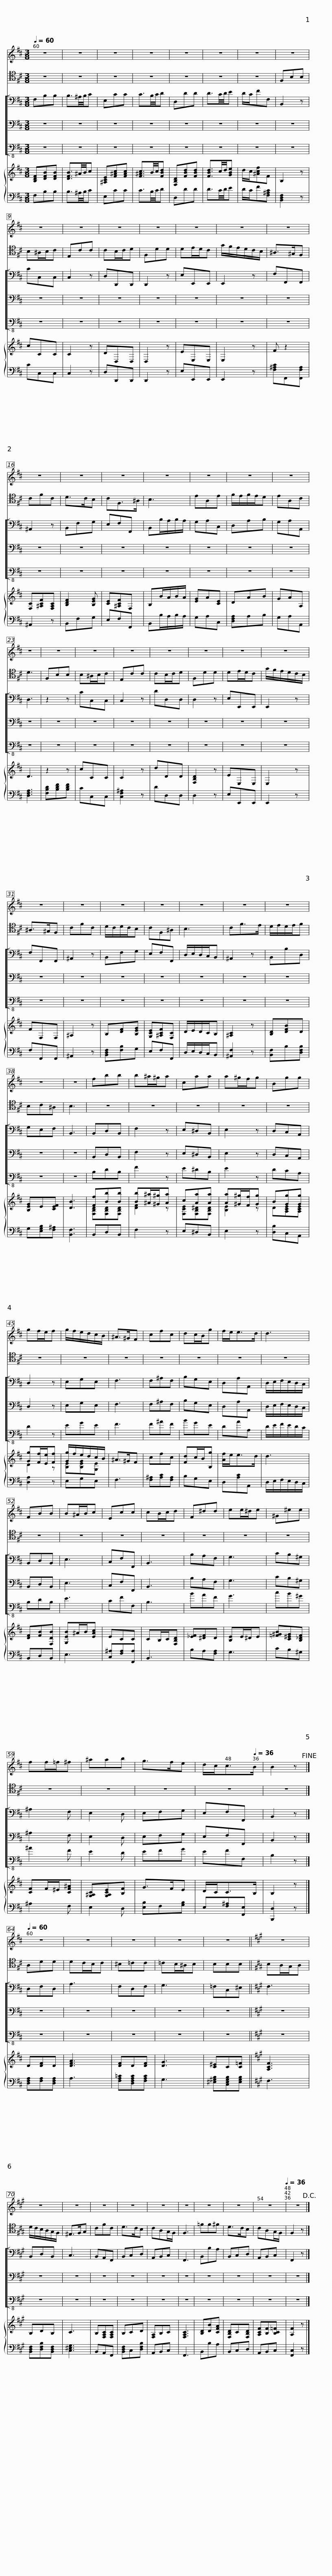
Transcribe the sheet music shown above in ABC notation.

X:1
%%score 1 2 [ 3 4 5 ] { ( 6 8 ) | 7 }
L:1/8
Q:1/4=60
M:3/8
I:linebreak $
K:D
V:1 treble
V:2 tenor
V:3 bass
V:4 bass
V:5 bass-8 transpose=-12
V:6 treble
V:8 treble
V:7 bass
V:1
 z3 | z3 | z3 | z3 | z3 | %5
 z3 | z3 | z3 |$ z3 | z3 | %10
 z3 | z3 | z3 | z3 | z3 | %15
 z3 | z3 |$ z3 | z3 | z3 | %20
 z3 | z3 | z3 | z3 | z3 | %25
 z3 | z3 |$ z3 | z3 | z3 | %30
 z3 | z3 | z3 | z3 | z3 | %35
 z3 |$ z3 | z3 | z3 | fbb | %40
 b^a/^g/a | caa | a^g/f/g | Bgg | gf/e/f |$ %45
 g/f/e/d/c/B/ | ^A>^GF | cfc | dc/B/g | f/e<ed/ | %50
 d3 |$ FBB | B^A/B/c | Ecc | cB/c/d | %55
 F^dd | ee/^d/e |$ ^G^ee | ff/=f/^f | ^aab | %60
 g>fe | d/c<[Q:1/4=48]c[Q:1/4=36]B/ | B2 z!fine! |]$[Q:1/4=60] z3 | z3 | %65
 z3 | z3 | z3 ||$[K:A] z3 | z3 | %70
 z3 | z3 | z3 | z3 |$ z3 | %75
 z3 | z3 |[Q:1/4=54] z3[Q:1/4=48][Q:1/4=42][Q:1/4=36] | z3!D.C.! |] %79
V:2
 z3 | z3 | z3 | z3 | z3 | %5
 z3 | z3 | F,B,B, |$ B,^A,/B,/C | E,CC | %10
 CB,/C/D | F,DD | DE/D/C | G/F/E/D/C/B,/ | ^A,>^G,F, | %15
 CFC | D>CB, |$ CF,>^A, | B,3 | EA,E | %20
 F/E/F/E/D | EA,C | D3 | F,B,B, | B,^A,/B,/C | %25
 E,CC | CB,/C/D |$ F,DD | DE/D/C | G/F/E/D/C/B,/ | %30
 ^A,>^G,F, | CFC | D/C/D/C/B, | CF,^A, | B,3 | %35
 CF>E |$ D/E/D/E/F | B,C^A, | B,3 | z3 | %40
 z3 | z3 | z3 | z3 | z3 |$ %45
 z3 | z3 | z3 | z3 | z3 | %50
 z3 |$ z3 | z3 | z3 | z3 | %55
 z3 | z3 |$ z3 | z3 | z3 | %60
 z3 | z3 | z3 |]$ A,DD | DC/B,/C | %65
 ^B,=CC | =CB,/^A,/B, | B,B,B, ||$[K:A] B,A,/G,/A, | D/C/B,/A,/G,/F,/ | %70
 ^E,>F,G, | CFC | D>CB, | CA,G,/F,/ |$ F,3 | %75
 =FF^F | D>CB, | CA,G,/F,/ | F,2 z |] %79
V:3
 F,B,B, | B,3/2^A,/4B,/4C | E,CC | C3/2B,/4C/4D | D,DD | %5
 D3/2C/4D/4E | D/C/FF, | B,,2 z |$ CC,C, | C,2 z | %10
 D,D,,D,, | D,,2 z | E,E,,E,, | E,,2 z | F,F,,F,, | %15
 ^A,,2 z | B,,F,G, |$ E,F,F,, | B,,B,/A,/B,/A,/ | G,A,C, | %20
 D,A,B, | G,A,A,, | D,3 | z2 z | CC,C, | %25
 C,2 z | DD,D, |$ D,2 z | E,E,,E,, | E,,2 z | %30
 F,F,,F,, | ^A,,2 z | B,,F,G, | E,F,F,, | D,/E,/D,/C,/B,, | %35
 ^A,,2 z |$ B,,B,D, | G,E,F, | B,,3 | B,,D,B,, | %40
 F,2 z | E,^D,B,, | E,2 z | D,C,A,, | D,2 z |$ %45
 E,G,E, | F,3 | F,^A,F, | B,G,E, | D,A,A,, | %50
 D,/E,/F,/E,/D,/C,/ |$ B,,D,B,, | E,3 | C,F,F,, | B,,3 | %55
 B,A,F, | G,3 |$ CB,^G, | ^A,2 F, | E,2 D, | %60
 E,F,G, | E,F,F,, | B,,2 z |]$ D,F,D, | A,3 | %65
 F,D,F, | G,3 | =F,C,^E, ||$[K:A] F,3 | B,,D,B,, | %70
 C,3 | B,,A,,F,, | B,,C,D, | A,,B,,C, |$ F,,3 | %75
 B,,B,A, | B,,C,D, | A,,B,,C, | F,,2 z |] %79
V:4
 z3 | z3 | z3 | z3 | z3 | %5
 z3 | z3 | z3 |$ z3 | z3 | %10
 z3 | z3 | z3 | z3 | z3 | %15
 z3 | z3 |$ z3 | z3 | z3 | %20
 z3 | z3 | z3 | z3 | z3 | %25
 z3 | z3 |$ z3 | z3 | z3 | %30
 z3 | z3 | z3 | z3 | z3 | %35
 z3 |$ z3 | z3 | z3 | B,,D,B,, | %40
 F,2 z | E,^D,B,, | E,2 z | D,C,A,, | D,2 z |$ %45
 E,G,E, | F,3 | F,^A,F, | B,G,E, | D,A,A,, | %50
 D,/E,/F,/E,/D,/C,/ |$ B,,D,B,, | E,3 | C,F,F,, | B,,3 | %55
 B,A,F, | G,3 |$ CB,^G, | ^A,2 F, | E,2 D, | %60
 E,F,G, | E,F,F,, | B,,2 z |]$ z3 | z3 | %65
 z3 | z3 | z3 ||$[K:A] z3 | z3 | %70
 z3 | z3 | z3 | z3 |$ z3 | %75
 z3 | z3 | z3 | z3 |] %79
V:5
 z3 | z3 | z3 | z3 | z3 | %5
 z3 | z3 | z3 |$ z3 | z3 | %10
 z3 | z3 | z3 | z3 | z3 | %15
 z3 | z3 |$ z3 | z3 | z3 | %20
 z3 | z3 | z3 | z3 | z3 | %25
 z3 | z3 |$ z3 | z3 | z3 | %30
 z3 | z3 | z3 | z3 | z3 | %35
 z3 |$ z3 | z3 | z3 | B,DB, | %40
 F2 z | E^DB, | E2 z | DCA, | D2 z |$ %45
 EGE | F3 | F^AF | BGE | DAA, | %50
 D/E/F/E/D/C/ |$ B,DB, | E3 | CFF, | B,3 | %55
 BAF | G3 |$ cB^G | ^A2 F | E2 D | %60
 EFG | EFF, | B,2 z |]$ z3 | z3 | %65
 z3 | z3 | z3 ||$[K:A] z3 | z3 | %70
 z3 | z3 | z3 | z3 |$ z3 | %75
 z3 | z3 | z3 | z3 |] %79
V:6
 [B,DF][DFB][DFB] | [DFB]3/2^A/4B/4c | [^A,CE][F^Ac][FAc] | [F^Ac]3/2B/4c/4[FBd] | [F,B,D][FBd][FBd] | %5
 [FBd]3/2c/4d/4[GBe] | d/c/[^Acf]F | B,2 z |$ cCC | C2 z | %10
 DD,D, | D,2 z | EE,E, | E,2 z | F z2 | %15
 [F,C][^A,CF][F,A,C] | [B,DF]2 [B,EG] |$ [CE][^A,CF]F, | B,B/A/B/A/ | [EG]A[CE] | %20
 DAB | GAA, | D3 | z2 z | cCC | %25
 C2 z | dDD |$ [F,B,D]2 z | EE,E, | E,2 z | %30
 FF,F, | ^A,2 z | B,[DF][B,EG] | [G,CE][^A,CF][F,C] | D/E/D/C/B, | %35
 [^A,C]2 z |$ [B,D][DFB]D | [B,EG]E[CEF] | [DB]3 | [Ff][Bb][Bb] | %40
 [Bb][^A^a]/[^G^g]/[Aa] | c[Aa][Aa] | [Aa][^G^g]/[Ff]/[Gg] | B[Gg][Gg] | [Gg][Ff]/[Ee]/[Ff] |$ %45
 [Gg]/f/e/d/c/B/ | ^A>^GF | cfc | [Fd]c/B/[B,g] | [Af]/e<ed/ | %50
 d3 |$ [DF][FB][F,DB] | [G,EB]^A/B/[EAc] | ECC | CB,/C/[F,B,D] | %55
 [_EF][^DF]D | [B,E]E/^D/E |$ [=F^GB][C^EG][B,_DF] | [CF]F/^E/[CF^A] | [G,^A,C][G,A,CE][B,F] | %60
 G>FE | D/C<CB,/ | B,2 z |]$ D[DF]D | [DFA]3 | %65
 [DF]D[DF] | [DG]3 | [C^E]C[C=F] ||$[K:A] [A,CF]3 | B,DB, | %70
 C3 | B,[F,A,C][F,A,C] | B,CD | [F,A,]B,C |$ [F,A,C]3 | %75
 [B,D][DB][CFA] | [F,B,D]C[F,B,D] | [A,CF][B,F][B,C=F] | [A,F]2 z |] %79
V:7
 F,B,B, | B,3/2^A,/4B,/4C | E,CC | C3/2B,/4C/4D | D,DD | %5
 D3/2C/4D/4E | D/C/F[F,^A,C] | [B,,D,F,]2 z |$ CC,C, | C,2 z | %10
 D,D,,D,, | D,,2 z | E,E,,E,, | E,,2 z | [F,^A,C]F,,[F,,F,A,] | %15
 ^A,,2 z | B,,F,G, |$ E,F,F,, | B,,B,/A,/B,/A,/ | G,A,C, | %20
 [D,F,A,]A,B, | G,A,A,, | [D,F,A,]3 | [F,B,D][B,DF][B,DF] | CC,C, | %25
 [C,F,^A,]2 z | DD,D, |$ D,2 z | E,E,,E,, | E,,2 z | %30
 F,F,,F,, | ^A,,2 z | [B,,D,F,][F,B,]G, | E,F,F,, | D,/E,/D,/C,/B,, | %35
 [^A,,F,]2 z |$ [B,,F,]B,[D,F,B,] | G,[E,G,B,][F,^A,] | [B,,F,]3 | B,,D,B,, | %40
 F,2 z | E,^D,B,, | E,2 z | [D,B,]C,A,, | [D,A,]2 z |$ %45
 E,G,E, | F,3 | [F,^A,][A,C][F,A,] | B,G,E, | D,[A,C]A,, | %50
 D,/E,/F,/E,/D,/C,/ |$ B,,D,B,, | E,3 | [C,^A,][F,A,][F,,A,] | B,,3 | %55
 B,A,[F,A,] | G,3 |$ CB,^G, | ^A,2 F, | E,2 D, | %60
 [E,B,]F,[G,B,] | E,[F,^A,][F,,E,] | [B,,,D,]2 z |]$ [D,F,A,][F,A,][D,F,A,] | A,3 | %65
 [F,A,=C][D,F,A,C][F,A,C] | G,3 | [^E,^G,B,][C,E,G,B,][E,G,B,] ||$[K:A] F,3 | [B,,D,F,][D,F,B,][B,,D,F,] | %70
 [C,^E,G,]3 | B,,A,,F,, | [B,,D,F,]C,[D,F,B,] | A,,B,,C, |$ F,,3 | %75
 B,,B,A, | B,,C,D, | A,,B,,C, | [F,,C,]2 z |] %79
V:8
 x3 | x3 | x3 | x3 | x3 | %5
 x3 | x3 | x3 |$ x3 | x3 | %10
 x3 | x3 | x3 | x3 | x3 | %15
 x3 | x3 |$ x3 | x3 | x3 | %20
 x3 | x3 | x3 | x3 | x3 | %25
 x3 | x3 |$ x3 | x3 | x3 | %30
 x3 | x3 | x3 | x3 | x3 | %35
 x3 |$ x3 | x3 | x3 | [F,B,D][F,B,D][F,B,D] | %40
 [DF]2 z | [F,CE][F,B,^D][F,B,D] | [B,E]2 z | D[A,CE][A,CE] | D2 z |$ %45
 [B,E][B,EG][G,E] | x3 | x3 | x3 | x3 | %50
 x3 |$ x3 | x3 | x3 | x3 | %55
 x3 | x3 |$ x3 | x3 | x3 | %60
 x3 | x3 | x3 |]$ x3 | x3 | %65
 x3 | x3 | x3 ||$[K:A] x3 | x3 | %70
 x3 | x3 | x3 | x3 |$ x3 | %75
 x3 | x3 | x3 | x3 |] %79
